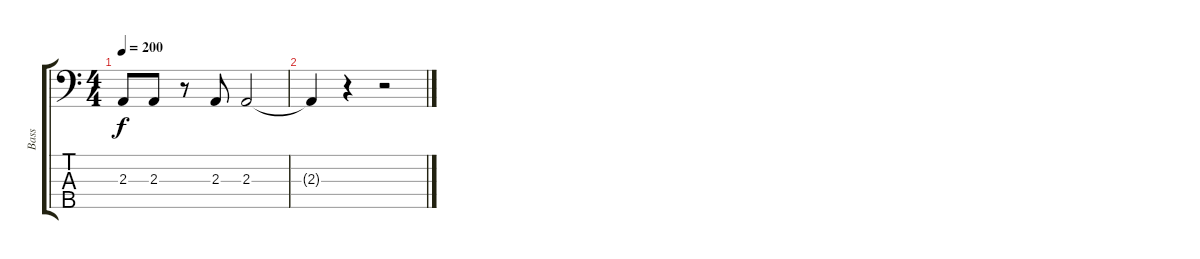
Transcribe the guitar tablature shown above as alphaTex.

\track ("Bass" "Bass") {instrument electricbasspick}
\staff {score tabs}
\tuning (F2 C2 G1 D1 A0) {hide}
\ts (4 4)
\tempo 200
\clef f4
\ks c
2.3.8{dy f} 2.3.8 r.8 2.3.8 2.3.2 |
2.3{t}.4 r.4 r.2
